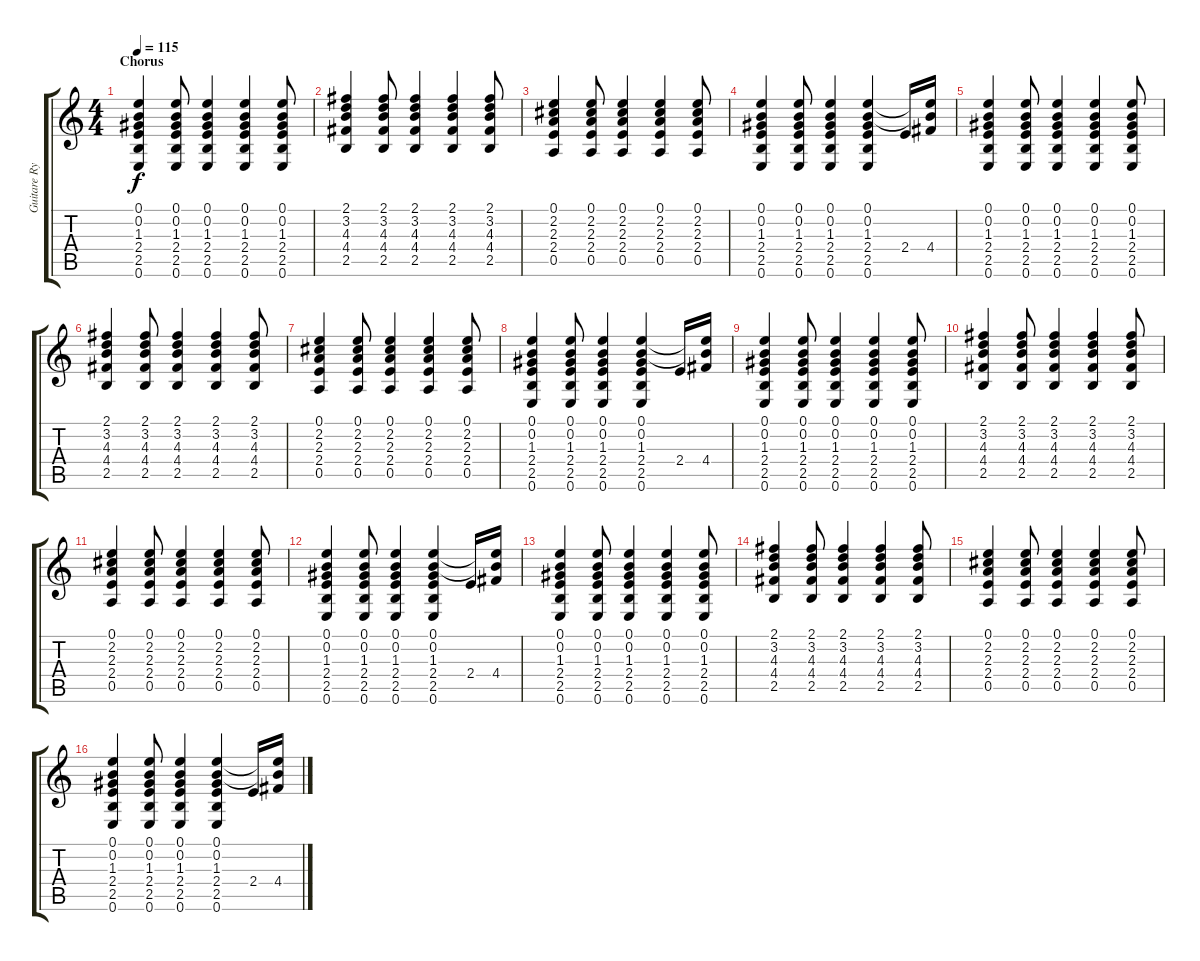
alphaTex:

\track ("Guitare Rythmique" "Guitare Ry") {instrument acousticguitarnylon}
\staff {score tabs}
\tuning (E4 B3 G3 D3 A2 E2) {hide}
\ts (4 4)
\section ("" "Chorus")
\tempo 115
\clef g2
\ks c
(0.1 0.2 1.3 2.4 2.5 0.6).4{dy f} (0.1 0.2 1.3 2.4 2.5 0.6).8 (0.1 0.2 1.3 2.4 2.5 0.6).4 (0.1 0.2 1.3 2.4 2.5 0.6).4 (0.1 0.2 1.3 2.4 2.5 0.6).8 |
(2.1 3.2 4.3 4.4 2.5).4 (2.1 3.2 4.3 4.4 2.5).8 (2.1 3.2 4.3 4.4 2.5).4 (2.1 3.2 4.3 4.4 2.5).4 (2.1 3.2 4.3 4.4 2.5).8 |
(0.1 2.2 2.3 2.4 0.5).4 (0.1 2.2 2.3 2.4 0.5).8 (0.1 2.2 2.3 2.4 0.5).4 (0.1 2.2 2.3 2.4 0.5).4 (0.1 2.2 2.3 2.4 0.5).8 |
(0.1 0.2 1.3 2.4 2.5 0.6).4 (0.1 0.2 1.3 2.4 2.5 0.6).8 (0.1 0.2 1.3 2.4 2.5 0.6).4 (0.1 0.2 1.3 2.4 2.5 0.6).4 2.4.16 (0.1{t} 0.2{t} 4.4).16 |
(0.1 0.2 1.3 2.4 2.5 0.6).4 (0.1 0.2 1.3 2.4 2.5 0.6).8 (0.1 0.2 1.3 2.4 2.5 0.6).4 (0.1 0.2 1.3 2.4 2.5 0.6).4 (0.1 0.2 1.3 2.4 2.5 0.6).8 |
(2.1 3.2 4.3 4.4 2.5).4 (2.1 3.2 4.3 4.4 2.5).8 (2.1 3.2 4.3 4.4 2.5).4 (2.1 3.2 4.3 4.4 2.5).4 (2.1 3.2 4.3 4.4 2.5).8 |
(0.1 2.2 2.3 2.4 0.5).4 (0.1 2.2 2.3 2.4 0.5).8 (0.1 2.2 2.3 2.4 0.5).4 (0.1 2.2 2.3 2.4 0.5).4 (0.1 2.2 2.3 2.4 0.5).8 |
(0.1 0.2 1.3 2.4 2.5 0.6).4 (0.1 0.2 1.3 2.4 2.5 0.6).8 (0.1 0.2 1.3 2.4 2.5 0.6).4 (0.1 0.2 1.3 2.4 2.5 0.6).4 2.4.16 (0.1{t} 0.2{t} 4.4).16 |
(0.1 0.2 1.3 2.4 2.5 0.6).4 (0.1 0.2 1.3 2.4 2.5 0.6).8 (0.1 0.2 1.3 2.4 2.5 0.6).4 (0.1 0.2 1.3 2.4 2.5 0.6).4 (0.1 0.2 1.3 2.4 2.5 0.6).8 |
(2.1 3.2 4.3 4.4 2.5).4 (2.1 3.2 4.3 4.4 2.5).8 (2.1 3.2 4.3 4.4 2.5).4 (2.1 3.2 4.3 4.4 2.5).4 (2.1 3.2 4.3 4.4 2.5).8 |
(0.1 2.2 2.3 2.4 0.5).4 (0.1 2.2 2.3 2.4 0.5).8 (0.1 2.2 2.3 2.4 0.5).4 (0.1 2.2 2.3 2.4 0.5).4 (0.1 2.2 2.3 2.4 0.5).8 |
(0.1 0.2 1.3 2.4 2.5 0.6).4 (0.1 0.2 1.3 2.4 2.5 0.6).8 (0.1 0.2 1.3 2.4 2.5 0.6).4 (0.1 0.2 1.3 2.4 2.5 0.6).4 2.4.16 (0.1{t} 0.2{t} 4.4).16 |
(0.1 0.2 1.3 2.4 2.5 0.6).4 (0.1 0.2 1.3 2.4 2.5 0.6).8 (0.1 0.2 1.3 2.4 2.5 0.6).4 (0.1 0.2 1.3 2.4 2.5 0.6).4 (0.1 0.2 1.3 2.4 2.5 0.6).8 |
(2.1 3.2 4.3 4.4 2.5).4 (2.1 3.2 4.3 4.4 2.5).8 (2.1 3.2 4.3 4.4 2.5).4 (2.1 3.2 4.3 4.4 2.5).4 (2.1 3.2 4.3 4.4 2.5).8 |
(0.1 2.2 2.3 2.4 0.5).4 (0.1 2.2 2.3 2.4 0.5).8 (0.1 2.2 2.3 2.4 0.5).4 (0.1 2.2 2.3 2.4 0.5).4 (0.1 2.2 2.3 2.4 0.5).8 |
(0.1 0.2 1.3 2.4 2.5 0.6).4 (0.1 0.2 1.3 2.4 2.5 0.6).8 (0.1 0.2 1.3 2.4 2.5 0.6).4 (0.1 0.2 1.3 2.4 2.5 0.6).4 2.4.16 (0.1{t} 0.2{t} 4.4).16
